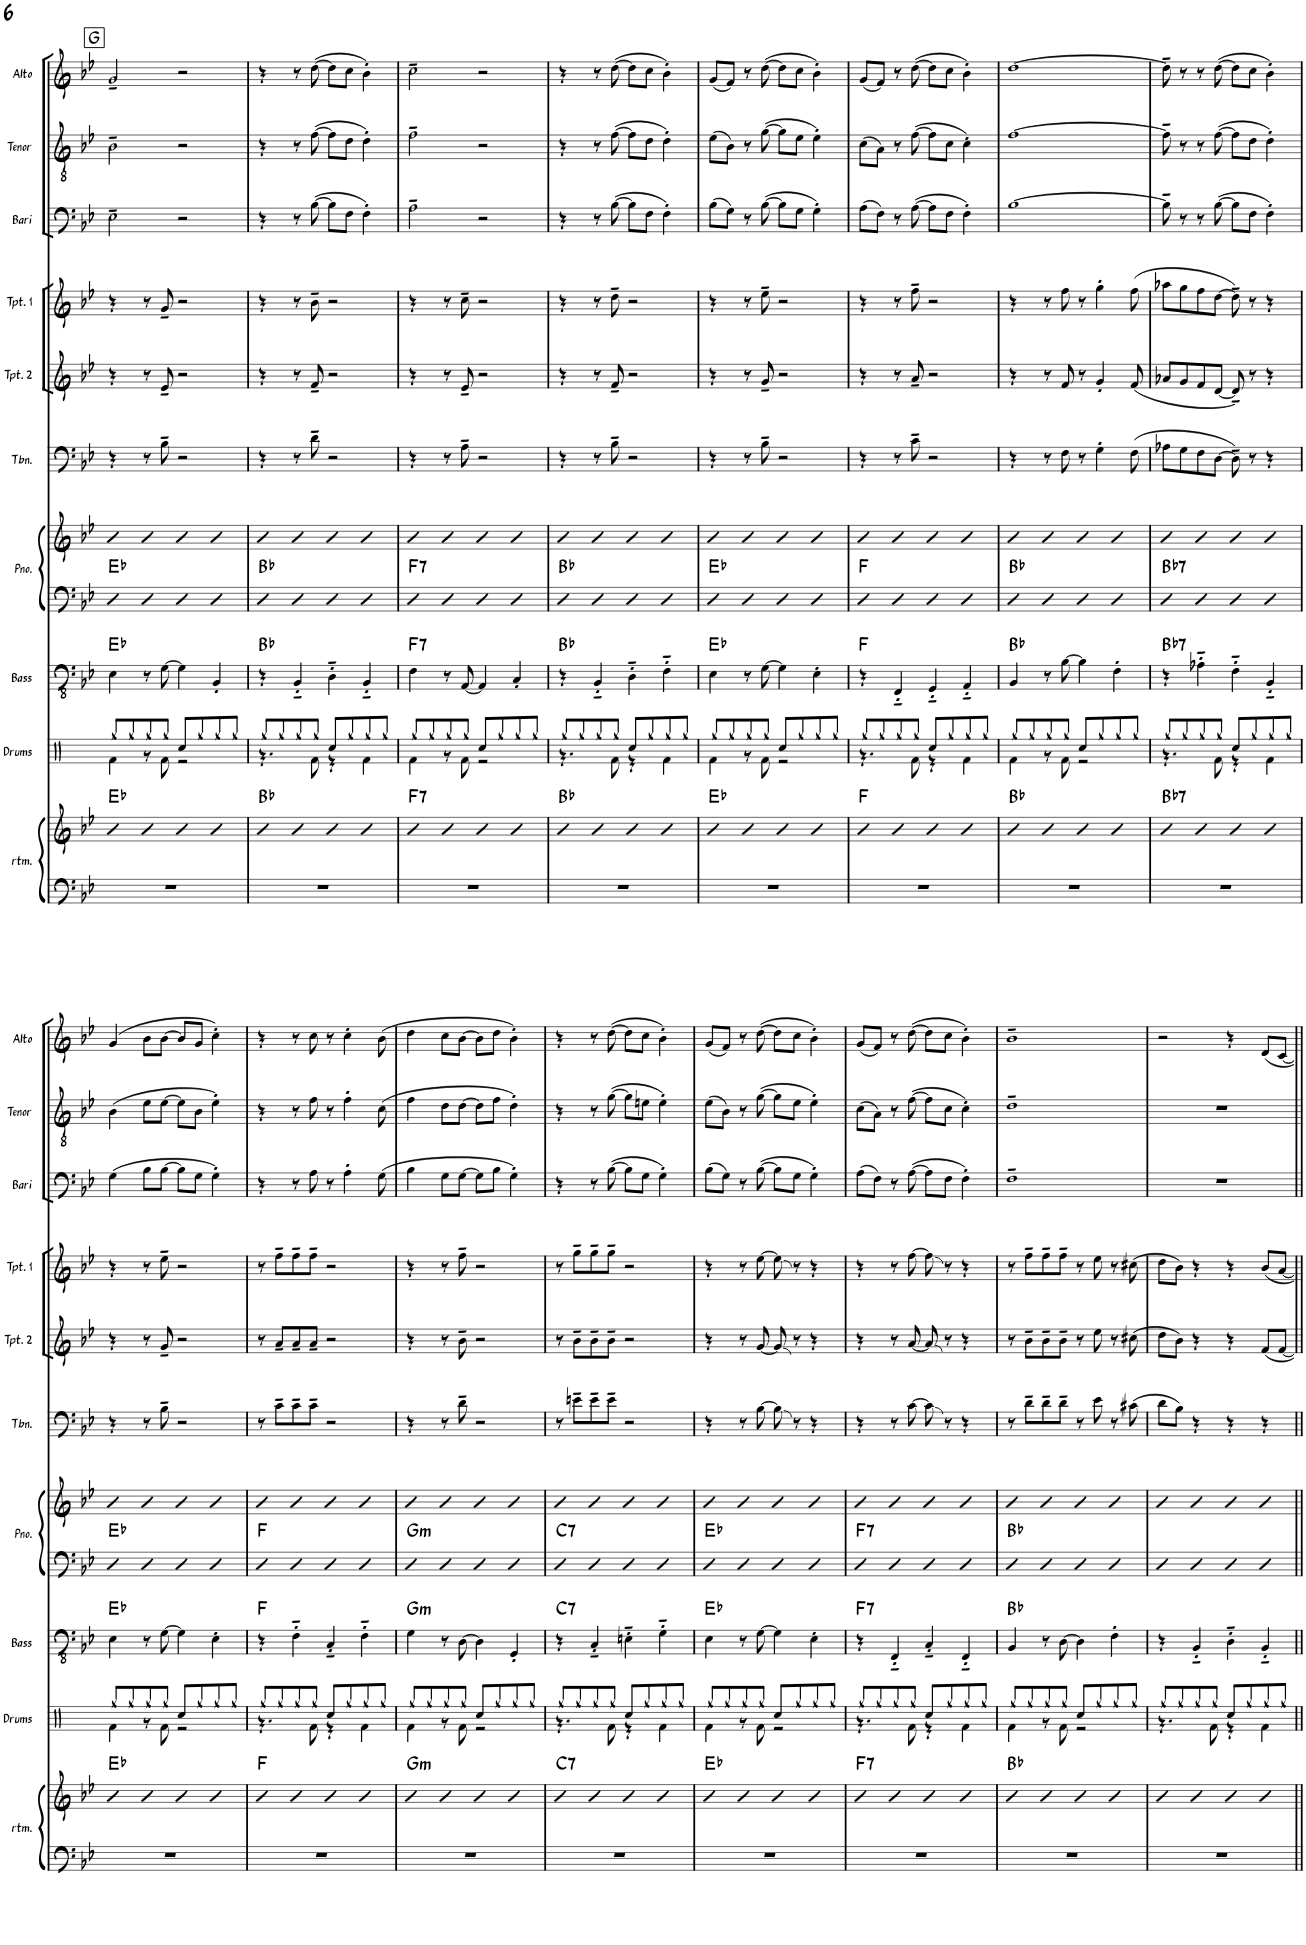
**kern	**kern	**harte	**kern	**kern	**harte	**kern	**kern	**harte	**kern	**kern	**kern	**kern	**kern	**kern
*part10	*part10	*part10	*part9	*part8	*part8	*part7	*part7	*part7	*part6	*part5	*part4	*part3	*part2	*part1
*staff12	*staff11	*	*staff10	*staff9	*	*staff8	*staff7	*	*staff6	*staff5	*staff4	*staff3	*staff2	*staff1
*I"Rhythm	*	*	*I"Drums	*I"Bass	*	*I"Piano	*	*	*I"Trombone 1	*I"Trumpet 2	*I"Trumpet 1	*I"Bari Sax	*I"Tenor Sax	*I"Alto Sax
*I'rtm.	*	*	*I'Drums	*I'Bass	*	*I'Pno.	*	*	*I'Tbn.	*I'Tpt. 2	*I'Tpt. 1	*I'Bari	*I'Tenor	*I'Alto
!!LO:PB:g=z
*clefF4	*clefG2	*	*clefX	*clefFv4	*	*clefF4	*clefG2	*	*clefF4	*clefG2	*clefG2	*clefF4	*clefGv2	*clefG2
*	*	*	*	*	*	*	*	*	*	*ITrd1c2	*ITrd1c2	*ITrd12c21	*ITrd8c14	*ITrd5c9
*k[b-e-]	*k[b-e-]	*	*k[]	*k[b-e-]	*	*k[b-e-]	*k[b-e-]	*	*k[b-e-]	*k[b-e-]	*k[b-e-]	*k[b-e-]	*k[b-e-]	*k[b-e-]
*M4/4	*M4/4	*	*M4/4	*M4/4	*	*M4/4	*M4/4	*	*M4/4	*M4/4	*M4/4	*M4/4	*M4/4	*M4/4
!!LO:REH:place=s1:a:B:rj:fs=14:t=G
=83	=83	=83	=83	=83	=83	=83	=83	=83	=83	=83	=83	=83	=83	=83
*	*	*	*^	*	*	*	*	*	*	*	*	*	*	*
1r	4b-	Eb:maj	8Rgg/L	4Rf\	4EE-\	Eb:maj	4D	4b-	Eb:maj	4r	4r	4r	2E-~\	2B-~\	2g~/
.	.	.	8Rgg/	.	.	.	.	.	.	.	.	.	.	.	.
.	4b-	.	8Rgg/	8r	8r	.	4D	4b-	.	8r	8r	8r	.	.	.
.	.	.	8Rgg/J	8Rf\	[8GG\	.	.	.	.	8B-~\	8e-~/	8g~/	.	.	.
.	4b-	.	8Rcc/L	2r	4GG\]	.	4D	4b-	.	2r	2r	2r	2r	2r	2r
.	.	.	8Rgg/	.	.	.	.	.	.	.	.	.	.	.	.
.	4b-	.	8Rgg/	.	4BBB-'/	.	4D	4b-	.	.	.	.	.	.	.
.	.	.	8Rgg/J	.	.	.	.	.	.	.	.	.	.	.	.
=84	=84	=84	=84	=84	=84	=84	=84	=84	=84	=84	=84	=84	=84	=84	=84
1r	4b-	Bb:maj	8Rgg/L	4.r	4r	Bb:maj	4D	4b-	Bb:maj	4r	4r	4r	4r	4r	4r
.	.	.	8Rgg/	.	.	.	.	.	.	.	.	.	.	.	.
.	4b-	.	8Rgg/	.	4BBB-'~/	.	4D	4b-	.	8r	8r	8r	8r	8r	8r
.	.	.	8Rgg/J	8Rf\	.	.	.	.	.	8d~\	8f~/	8b-~\	([8B-\	([8f\	([8dd\
.	4b-	.	8Rcc/L	4r	4DD'~\	.	4D	4b-	.	2r	2r	2r	8B-\L]	8f\L]	8dd\L]
.	.	.	8Rgg/	.	.	.	.	.	.	.	.	.	8F\J	8d\J	8cc\J
.	4b-	.	8Rgg/	4Rf\	4BBB-'~/	.	4D	4b-	.	.	.	.	4F'\)	4d'\)	4b-'\)
.	.	.	8Rgg/J	.	.	.	.	.	.	.	.	.	.	.	.
=85	=85	=85	=85	=85	=85	=85	=85	=85	=85	=85	=85	=85	=85	=85	=85
!	!	!LO:H:kt=7	!	!	!	!LO:H:kt=7	!	!	!LO:H:kt=7	!	!	!	!	!	!
1r	4b-	F:7	8Rgg/L	4Rf\	4FF\	F:7	4D	4b-	F:7	4r	4r	4r	2A~\	2f~\	2cc~\
.	.	.	8Rgg/	.	.	.	.	.	.	.	.	.	.	.	.
.	4b-	.	8Rgg/	8r	8r	.	4D	4b-	.	8r	8r	8r	.	.	.
.	.	.	8Rgg/J	8Rf\	[8AAA/	.	.	.	.	8A~\	8e-~/	8cc~\	.	.	.
.	4b-	.	8Rcc/L	2r	4AAA/]	.	4D	4b-	.	2r	2r	2r	2r	2r	2r
.	.	.	8Rgg/	.	.	.	.	.	.	.	.	.	.	.	.
.	4b-	.	8Rgg/	.	4CC'/	.	4D	4b-	.	.	.	.	.	.	.
.	.	.	8Rgg/J	.	.	.	.	.	.	.	.	.	.	.	.
=86	=86	=86	=86	=86	=86	=86	=86	=86	=86	=86	=86	=86	=86	=86	=86
1r	4b-	Bb:maj	8Rgg/L	4.r	4r	Bb:maj	4D	4b-	Bb:maj	4r	4r	4r	4r	4r	4r
.	.	.	8Rgg/	.	.	.	.	.	.	.	.	.	.	.	.
.	4b-	.	8Rgg/	.	4BBB-'~/	.	4D	4b-	.	8r	8r	8r	8r	8r	8r
.	.	.	8Rgg/J	8Rf\	.	.	.	.	.	8B-~\	8f~/	8dd~\	([8B-\	([8f\	([8dd\
.	4b-	.	8Rcc/L	4r	4DD'~\	.	4D	4b-	.	2r	2r	2r	8B-\L]	8f\L]	8dd\L]
.	.	.	8Rgg/	.	.	.	.	.	.	.	.	.	8F\J	8d\J	8cc\J
.	4b-	.	8Rgg/	4Rf\	4FF'~\	.	4D	4b-	.	.	.	.	4F'\)	4d'\)	4b-'\)
.	.	.	8Rgg/J	.	.	.	.	.	.	.	.	.	.	.	.
=87	=87	=87	=87	=87	=87	=87	=87	=87	=87	=87	=87	=87	=87	=87	=87
1r	4b-	Eb:maj	8Rgg/L	4Rf\	4EE-\	Eb:maj	4D	4b-	Eb:maj	4r	4r	4r	(8B-\L	(8e-\L	(8g/L
.	.	.	8Rgg/	.	.	.	.	.	.	.	.	.	8G\J)	8B-\J)	8f/J)
.	4b-	.	8Rgg/	8r	8r	.	4D	4b-	.	8r	8r	8r	8r	8r	8r
.	.	.	8Rgg/J	8Rf\	[8GG\	.	.	.	.	8B-~\	8g~/	8ee-~\	([8B-\	([8g\	([8dd\
.	4b-	.	8Rcc/L	2r	4GG\]	.	4D	4b-	.	2r	2r	2r	8B-\L]	8g\L]	8dd\L]
.	.	.	8Rgg/	.	.	.	.	.	.	.	.	.	8G\J	8e-\J	8cc\J
.	4b-	.	8Rgg/	.	4EE-'\	.	4D	4b-	.	.	.	.	4G'\)	4e-'\)	4b-'\)
.	.	.	8Rgg/J	.	.	.	.	.	.	.	.	.	.	.	.
=88	=88	=88	=88	=88	=88	=88	=88	=88	=88	=88	=88	=88	=88	=88	=88
1r	4b-	F:maj	8Rgg/L	4.r	4r	F:maj	4D	4b-	F:maj	4r	4r	4r	(8A\L	(8c\L	(8g/L
.	.	.	8Rgg/	.	.	.	.	.	.	.	.	.	8F\J)	8A\J)	8f/J)
.	4b-	.	8Rgg/	.	4FFF'~/	.	4D	4b-	.	8r	8r	8r	8r	8r	8r
.	.	.	8Rgg/J	8Rf\	.	.	.	.	.	8c~\	8a~/	8ff~\	([8A\	([8f\	([8dd\
.	4b-	.	8Rcc/L	4r	4GGG'~/	.	4D	4b-	.	2r	2r	2r	8A\L]	8f\L]	8dd\L]
.	.	.	8Rgg/	.	.	.	.	.	.	.	.	.	8F\J	8c\J	8cc\J
.	4b-	.	8Rgg/	4Rf\	4AAA'~/	.	4D	4b-	.	.	.	.	4F'\)	4c'\)	4b-'\)
.	.	.	8Rgg/J	.	.	.	.	.	.	.	.	.	.	.	.
=89	=89	=89	=89	=89	=89	=89	=89	=89	=89	=89	=89	=89	=89	=89	=89
1r	4b-	Bb:maj	8Rgg/L	4Rf\	4BBB-/	Bb:maj	4D	4b-	Bb:maj	4r	4r	4r	[1B-	[1f	[1dd
.	.	.	8Rgg/	.	.	.	.	.	.	.	.	.	.	.	.
.	4b-	.	8Rgg/	8r	8r	.	4D	4b-	.	8r	8r	8r	.	.	.
.	.	.	8Rgg/J	8Rf\	[8BB-\	.	.	.	.	8F\	8f/	8ff\	.	.	.
.	4b-	.	8Rcc/L	2r	4BB-\]	.	4D	4b-	.	8r	8r	8r	.	.	.
.	.	.	8Rgg/	.	.	.	.	.	.	4G'\	4g'/	4gg'\	.	.	.
.	4b-	.	8Rgg/	.	4FF'\	.	4D	4b-	.	.	.	.	.	.	.
.	.	.	8Rgg/J	.	.	.	.	.	.	(8F\	(8f/	(8ff\	.	.	.
=90	=90	=90	=90	=90	=90	=90	=90	=90	=90	=90	=90	=90	=90	=90	=90
!	!	!LO:H:kt=7	!	!	!	!LO:H:kt=7	!	!	!LO:H:kt=7	!	!	!	!	!	!
1r	4b-	Bb:7	8Rgg/L	4.r	4r	Bb:7	4D	4b-	Bb:7	8A-X\L	8a-X/L	8aa-X\L	8B-~\]	8f~\]	8dd~\]
.	.	.	8Rgg/	.	.	.	.	.	.	8G\	8g/	8gg\	8r	8r	8r
.	4b-	.	8Rgg/	.	4AA-X'~\	.	4D	4b-	.	8F\	8f/	8ff\	8r	8r	8r
.	.	.	8Rgg/J	8Rf\	.	.	.	.	.	[8D\J	[8d/J	[8dd\J	([8B-\	([8f\	([8dd\
.	4b-	.	8Rcc/L	4r	4FF'~\	.	4D	4b-	.	8D~\])	8d~/])	8dd~\])	8B-\L]	8f\L]	8dd\L]
.	.	.	8Rgg/	.	.	.	.	.	.	8r	8r	8r	8F\J	8d\J	8cc\J
.	4b-	.	8Rgg/	4Rf\	4BBB-'~/	.	4D	4b-	.	4r	4r	4r	4F'\)	4d'\)	4b-'\)
.	.	.	8Rgg/J	.	.	.	.	.	.	.	.	.	.	.	.
!!LO:LB:g=z
=91	=91	=91	=91	=91	=91	=91	=91	=91	=91	=91	=91	=91	=91	=91	=91
1r	4b-	Eb:maj	8Rgg/L	4Rf\	4EE-\	Eb:maj	4D	4b-	Eb:maj	4r	4r	4r	(4G\	(4B-\	(4g/
.	.	.	8Rgg/	.	.	.	.	.	.	.	.	.	.	.	.
.	4b-	.	8Rgg/	8r	8r	.	4D	4b-	.	8r	8r	8r	8B-\L	8e-\L	8b-\L
.	.	.	8Rgg/J	8Rf\	[8GG\	.	.	.	.	8B-~\	8g~/	8ee-~\	[8B-\J	[8e-\J	[8b-\J
.	4b-	.	8Rcc/L	2r	4GG\]	.	4D	4b-	.	2r	2r	2r	8B-\L]	8e-\L]	8b-/L]
.	.	.	8Rgg/	.	.	.	.	.	.	.	.	.	8G\J	8B-\J	8g/J
.	4b-	.	8Rgg/	.	4EE-'\	.	4D	4b-	.	.	.	.	4G'\)	4e-'\)	4cc'\)
.	.	.	8Rgg/J	.	.	.	.	.	.	.	.	.	.	.	.
=92	=92	=92	=92	=92	=92	=92	=92	=92	=92	=92	=92	=92	=92	=92	=92
1r	4b-	F:maj	8Rgg/L	4.r	4r	F:maj	4D	4b-	F:maj	8r	8r	8r	4r	4r	4r
.	.	.	8Rgg/	.	.	.	.	.	.	8c~\L	8a~/L	8ff~\L	.	.	.
.	4b-	.	8Rgg/	.	4FF'~\	.	4D	4b-	.	8c~\	8a~/	8ff~\	8r	8r	8r
.	.	.	8Rgg/J	8Rf\	.	.	.	.	.	8c~\J	8a~/J	8ff~\J	8A\	8f\	8cc\
.	4b-	.	8Rcc/L	4r	4CC'~/	.	4D	4b-	.	2r	2r	2r	8r	8r	8r
.	.	.	8Rgg/	.	.	.	.	.	.	.	.	.	4A'\	4f'\	4cc'\
.	4b-	.	8Rgg/	4Rf\	4FF'~\	.	4D	4b-	.	.	.	.	.	.	.
.	.	.	8Rgg/J	.	.	.	.	.	.	.	.	.	(8G\	(8c\	(8b-\
=93	=93	=93	=93	=93	=93	=93	=93	=93	=93	=93	=93	=93	=93	=93	=93
!	!	!LO:H:kt=m	!	!	!	!LO:H:kt=m	!	!	!LO:H:kt=m	!	!	!	!	!	!
1r	4b-	G:min	8Rgg/L	4Rf\	4GG\	G:min	4D	4b-	G:min	4r	4r	4r	4B-\	4f\	4dd\
.	.	.	8Rgg/	.	.	.	.	.	.	.	.	.	.	.	.
.	4b-	.	8Rgg/	8r	8r	.	4D	4b-	.	8r	8r	8r	8G\L	8d\L	8cc\L
.	.	.	8Rgg/J	8Rf\	[8DD\	.	.	.	.	8d~\	8b-~\	8ff~\	[8G\J	[8d\J	[8b-\J
.	4b-	.	8Rcc/L	2r	4DD\]	.	4D	4b-	.	2r	2r	2r	8G\L]	8d\L]	8b-\L]
.	.	.	8Rgg/	.	.	.	.	.	.	.	.	.	8B-\J	8f\J	8dd\J
.	4b-	.	8Rgg/	.	4GGG'/	.	4D	4b-	.	.	.	.	4G'\)	4d'\)	4b-'\)
.	.	.	8Rgg/J	.	.	.	.	.	.	.	.	.	.	.	.
=94	=94	=94	=94	=94	=94	=94	=94	=94	=94	=94	=94	=94	=94	=94	=94
!	!	!LO:H:kt=7	!	!	!	!LO:H:kt=7	!	!	!LO:H:kt=7	!	!	!	!	!	!
1r	4b-	C:7	8Rgg/L	4.r	4r	C:7	4D	4b-	C:7	8r	8r	8r	4r	4r	4r
.	.	.	8Rgg/	.	.	.	.	.	.	8en~\L	8b-~\L	8gg~\L	.	.	.
.	4b-	.	8Rgg/	.	4CC'~/	.	4D	4b-	.	8e~\	8b-~\	8gg~\	8r	8r	8r
.	.	.	8Rgg/J	8Rf\	.	.	.	.	.	8e~\J	8b-~\J	8gg~\J	([8B-\	([8g\	([8dd\
.	4b-	.	8Rcc/L	4r	4EEn'~\	.	4D	4b-	.	2r	2r	2r	8B-\L]	8g\L]	8dd\L]
.	.	.	8Rgg/	.	.	.	.	.	.	.	.	.	8G\J	8en\J	8cc\J
.	4b-	.	8Rgg/	4Rf\	4GG'~\	.	4D	4b-	.	.	.	.	4G'\)	4e'\)	4b-'\)
.	.	.	8Rgg/J	.	.	.	.	.	.	.	.	.	.	.	.
=95	=95	=95	=95	=95	=95	=95	=95	=95	=95	=95	=95	=95	=95	=95	=95
1r	4b-	Eb:maj	8Rgg/L	4Rf\	4EE-\	Eb:maj	4D	4b-	Eb:maj	4r	4r	4r	(8B-\L	(8e-\L	(8g/L
.	.	.	8Rgg/	.	.	.	.	.	.	.	.	.	8G\J)	8B-\J)	8f/J)
.	4b-	.	8Rgg/	8r	8r	.	4D	4b-	.	8r	8r	8r	8r	8r	8r
.	.	.	8Rgg/J	8Rf\	[8GG\	.	.	.	.	[8B-\	[8g/	[8ee-\	([8B-\	([8g\	([8dd\
.	4b-	.	8Rcc/L	2r	4GG\]	.	4D	4b-	.	8B-\]	8g/]	8ee-\]	8B-\L]	8g\L]	8dd\L]
.	.	.	8Rgg/	.	.	.	.	.	.	8r	8r	8r	8G\J	8e-\J	8cc\J
.	4b-	.	8Rgg/	.	4EE-'\	.	4D	4b-	.	4r	4r	4r	4G'\)	4e-'\)	4b-'\)
.	.	.	8Rgg/J	.	.	.	.	.	.	.	.	.	.	.	.
=96	=96	=96	=96	=96	=96	=96	=96	=96	=96	=96	=96	=96	=96	=96	=96
!	!	!LO:H:kt=7	!	!	!	!LO:H:kt=7	!	!	!LO:H:kt=7	!	!	!	!	!	!
1r	4b-	F:7	8Rgg/L	4.r	4r	F:7	4D	4b-	F:7	4r	4r	4r	(8A\L	(8c\L	(8g/L
.	.	.	8Rgg/	.	.	.	.	.	.	.	.	.	8F\J)	8A\J)	8f/J)
.	4b-	.	8Rgg/	.	4FFF'~/	.	4D	4b-	.	8r	8r	8r	8r	8r	8r
.	.	.	8Rgg/J	8Rf\	.	.	.	.	.	[8c\	[8a/	[8ff\	([8A\	([8f\	([8dd\
.	4b-	.	8Rcc/L	4r	4CC'~/	.	4D	4b-	.	8c\]	8a/]	8ff\]	8A\L]	8f\L]	8dd\L]
.	.	.	8Rgg/	.	.	.	.	.	.	8r	8r	8r	8F\J	8c\J	8cc\J
.	4b-	.	8Rgg/	4Rf\	4FFF'~/	.	4D	4b-	.	4r	4r	4r	4F'\)	4c'\)	4b-'\)
.	.	.	8Rgg/J	.	.	.	.	.	.	.	.	.	.	.	.
=97	=97	=97	=97	=97	=97	=97	=97	=97	=97	=97	=97	=97	=97	=97	=97
1r	4b-	Bb:maj	8Rgg/L	4Rf\	4BBB-/	Bb:maj	4D	4b-	Bb:maj	8r	8r	8r	1F~	1d~	1b-~
.	.	.	8Rgg/	.	.	.	.	.	.	8d~\L	8b-~\L	8ff~\L	.	.	.
.	4b-	.	8Rgg/	8r	8r	.	4D	4b-	.	8d~\	8b-~\	8ff~\	.	.	.
.	.	.	8Rgg/J	8Rf\	[8DD\	.	.	.	.	8d~\J	8b-~\J	8ff~\J	.	.	.
.	4b-	.	8Rcc/L	2r	4DD\]	.	4D	4b-	.	8r	8r	8r	.	.	.
.	.	.	8Rgg/	.	.	.	.	.	.	8e-\	8ee-\	8ee-\	.	.	.
.	4b-	.	8Rgg/	.	4FF'\	.	4D	4b-	.	8r	8r	8r	.	.	.
.	.	.	8Rgg/J	.	.	.	.	.	.	(8c#X\	(8cc#X\	(8cc#X\	.	.	.
=98	=98	=98	=98	=98	=98	=98	=98	=98	=98	=98	=98	=98	=98	=98	=98
1r	4b-	.	8Rgg/L	4.r	4r	.	4D	4b-	.	8d\L	8dd\L	8dd\L	1r	1r	2r
.	.	.	8Rgg/	.	.	.	.	.	.	8B-\J)	8b-\J)	8b-\J)	.	.	.
.	4b-	.	8Rgg/	.	4BBB-'~/	.	4D	4b-	.	4r	4r	4r	.	.	.
.	.	.	8Rgg/J	8Rf\	.	.	.	.	.	.	.	.	.	.	.
.	4b-	.	8Rcc/L	4r	4DD'~\	.	4D	4b-	.	4r	4r	4r	.	.	4r
.	.	.	8Rgg/	.	.	.	.	.	.	.	.	.	.	.	.
.	4b-	.	8Rgg/	4Rf\	4BBB-'~/	.	4D	4b-	.	4r	8f/L	8b-/L	.	.	8d/L
.	.	.	8Rgg/J	.	.	.	.	.	.	.	[8f/J	[8a/J	.	.	[8c/J
*	*	*	*v	*v	*	*	*	*	*	*	*	*	*	*	*
=||	=||	=||	=||	=||	=||	=||	=||	=||	=||	=||	=||	=||	=||	=||
*-	*-	*-	*-	*-	*-	*-	*-	*-	*-	*-	*-	*-	*-	*-
